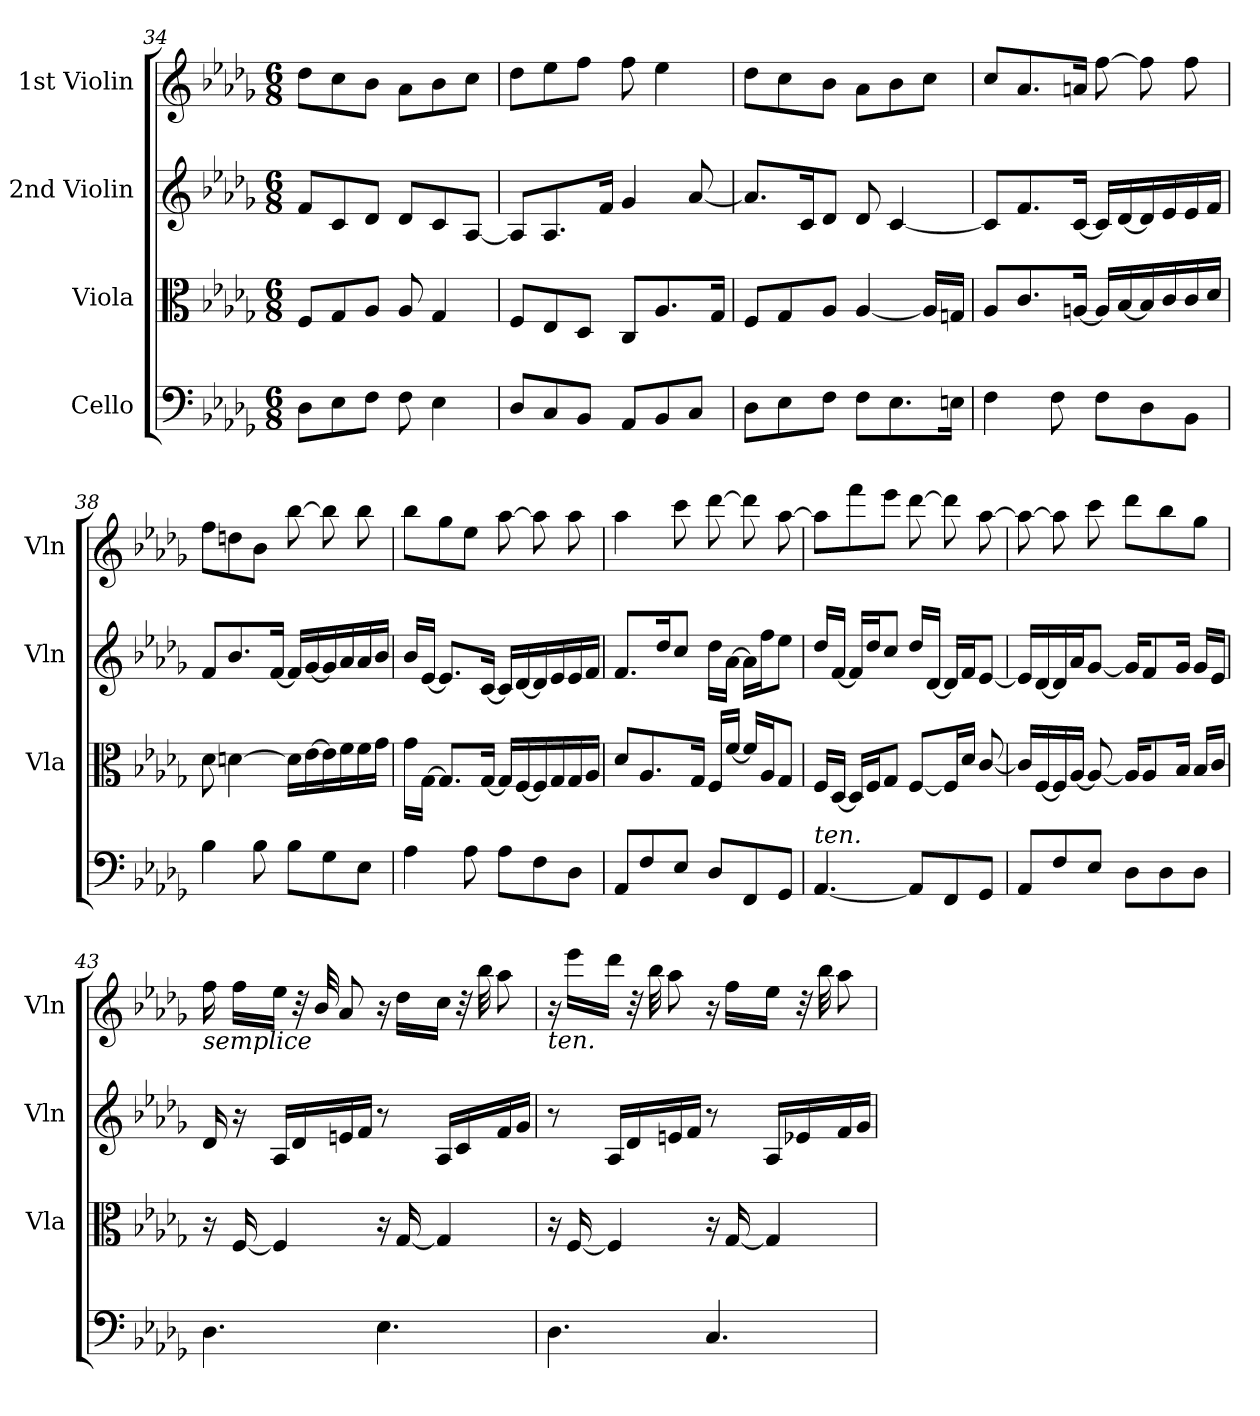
**kern	**kern	**kern	**kern
*part4	*part3	*part2	*part1
*staff4	*staff3	*staff2	*staff1
*I"Cello	*I"Viola	*I"2nd Violin	*I"1st Violin
*	*I'Vla	*I'Vln	*I'Vln
*clefF4	*clefC3	*clefG2	*clefG2
*k[b-e-a-d-g-]	*k[b-e-a-d-g-]	*k[b-e-a-d-g-]	*k[b-e-a-d-g-]
*D-:	*D-:	*D-:	*D-:
*M6/8	*M6/8	*M6/8	*M6/8
=34	=34	=34	=34
8D-\L	8F/L	8f/L	8dd-\L
8E-\	8G-/	8c/	8cc\
8F\J	8A-/J	8d-/J	8b-\J
8F\	8A-/	8d-/L	8a-\L
4E-\	4G-/	8c/	8b-\
.	.	[8A-/J	8cc\J
=35	=35	=35	=35
8D-/L	8F/L	8A-/L]	8dd-\L
8C/	8E-/	8.A-/	8ee-\
8BB-/J	8D-/J	.	8ff\J
.	.	16f/Jk	.
8AA-/L	8C/L	4g-/	8ff\
8BB-/	8.A-/	.	4ee-\
8C/J	.	[8a-/	.
.	16G-/Jk	.	.
!!LO:PB:g=z
=36	=36	=36	=36
8D-\L	8F/L	8.a-/L]	8dd-\L
8E-\	8G-/	.	8cc\
.	.	16c/K	.
8F\J	8A-/J	8d-/J	8b-\J
8F\L	[4A-/	8d-/	8a-\L
8.E-\	.	[4c/	8b-\
.	16A-/LL]	.	8cc\J
16En\Jk	16Gn/JJ	.	.
=37	=37	=37	=37
4F\	8A-/L	8c/L]	8cc/L
.	8.c/	8.f/	8.a-/
8F\	.	.	.
.	[16An/Jk	[16c/Jk	16an/Jk
8F\L	16A/LL]	16c/LL]	[8ff\
.	[16B-/	[16d-/	.
8D-\	16B-/]	16d-/]	8ff\]
.	16c/	16e-/	.
8BB-\J	16c/	16e-/	8ff\
.	16d-/JJ	16f/JJ	.
=38	=38	=38	=38
4B-\	8d-\	8f/L	8ff\L
.	[4dn\	8.b-/	8ddn\
8B-\	.	.	8b-\J
.	.	[16f/Jk	.
8B-\L	16d\LL]	16f/LL]	[8bb-\
.	[16e-\	[16g-/	.
8G-\	16e-\]	16g-/]	8bb-\]
.	16f\	16a-/	.
8E-\J	16f\	16a-/	8bb-\
.	16g-\JJ	16b-/JJ	.
!!LO:LB:g=z
=39	=39	=39	=39
4A-\	16g-\LL	16b-/LL	8bb-\L
.	[16G-\JJ	[16e-/JJ	.
.	8.G-/L]	8.e-/L]	8gg-\
8A-\	.	.	8ee-\J
.	[16G-/Jk	[16c/Jk	.
8A-\L	16G-/LL]	16c/LL]	[8aa-\
.	[16F/	[16d-/	.
8F\	16F/]	16d-/]	8aa-\]
.	16G-/	16e-/	.
8D-\J	16G-/	16e-/	8aa-\
.	16A-/JJ	16f/JJ	.
!!LO:PB:g=z
=40	=40	=40	=40
8AA-/L	8d-/L	8.f/L	4aa-\
8F/	8.A-/	.	.
.	.	16dd-/K	.
8E-/J	.	8cc/J	8ccc\
.	16G-/Jk	.	.
8D-/L	16F/LL	16dd-\LL	[8ddd-\
.	[16f/JJ	[16a-\JJ	.
8FF/	16f/LL]	16a-\LL]	8ddd-\]
.	16A-/J	16ff\J	.
8GG-/J	8G-/J	8ee-\J	[8aa-\
=41	=41	=41	=41
!LO:TX:a:i:t=ten.	!	!	!
[4.AA-/	16F/LL	16dd-/LL	8aa-\L]
.	[16D-/JJ	[16f/JJ	.
.	16D-/LL]	16f/LL]	8fff\
.	16F/J	16dd-/J	.
.	8G-/J	8cc/J	8eee-\J
8AA-/L]	[8F/L	16dd-/LL	[8ddd-\
.	.	[16d-/JJ	.
8FF/	16F/L]	16d-/LL]	8ddd-\]
.	16d-/JJ	16f/J	.
8GG-/J	[8c/	[8e-/J	[8aa-\
=42	=42	=42	=42
8AA-/L	16c/LL]	16e-/LL]	8aa-\_
.	[16F/	[16d-/	.
8F/	16F/]	16d-/]	8aa-\]
.	[16A-/JJ	16a-/J	.
8E-/J	8A-/_	[8g-/J	8ccc\
8D-\L	16A-/KL]	16g-/KL]	8ddd-\L
.	8A-/	8f/	.
8D-\	.	.	8bb-\
.	16B-/Jk	16g-/Jk	.
8D-\J	16B-/LL	16g-/LL	8gg-\J
.	16c/JJ	16e-/JJ	.
!!LO:LB:g=z
=43	=43	=43	=43
!	!	!	!LO:TX:b:i:t=semplice
4.D-\	16r	16d-/	16ff\
.	[16F/	16r	16ff\LL
.	4F/]	16A-/LL	16ee-\JJ
.	.	16d-/	32r
.	.	.	32b-/
.	.	16en/	8a-/
.	.	16f/JJ	.
4.E-\	16r	8r	16r
.	[16G-/	.	16dd-\LL
.	4G-/]	16A-/LL	16cc\JJ
.	.	16c/	32r
.	.	.	32bb-\
.	.	16f/	8aa-\
.	.	16g-/JJ	.
=44	=44	=44	=44
!	!	!	!LO:TX:b:i:t=ten.
4.D-\	16r	8r	16r
.	[16F/	.	16eee-\LL
.	4F/]	16A-/LL	16ddd-\JJ
.	.	16d-/	32r
.	.	.	32bb-\
.	.	16en/	8aa-\
.	.	16f/JJ	.
4.C/	16r	8r	16r
.	[16G-/	.	16ff\LL
.	4G-/]	16A-/LL	16ee-\JJ
.	.	16e-X/	32r
.	.	.	32bb-\
.	.	16f/	8aa-\
.	.	16g-/JJ	.
=	=	=	=
*-	*-	*-	*-
